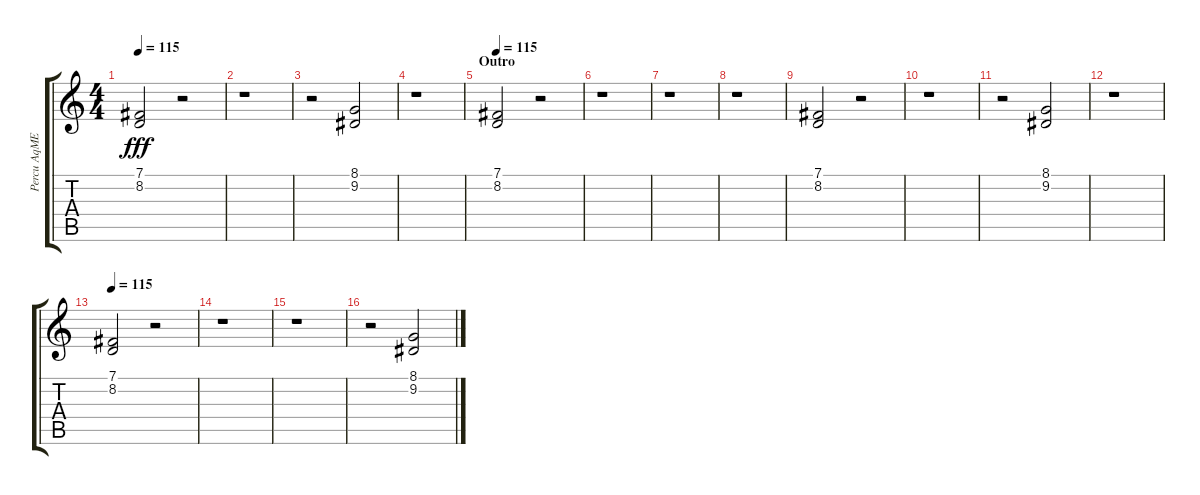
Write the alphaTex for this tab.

\track ("Percu AqME" "Percu AqME") {instrument tinklebell}
\staff {score tabs}
\tuning (B3 Gb3 D3 A2 E2 B1) {hide}
\ts (4 4)
\tempo 115
\clef g2
\ks c
(7.1 8.2).2{dy fff} r.2 |
r.1 |
r.2 (8.1 9.2).2 |
r.1 |
\section ("" "Outro")
\tempo 115
(7.1 8.2).2{volume 16 balance 0 instrument tinklebell} r.2 |
r.1 |
r.1 |
r.1 |
(7.1 8.2).2 r.2 |
r.1 |
r.2 (8.1 9.2).2 |
r.1 |
\section ("" "")
\tempo 115
(7.1 8.2).2{volume 16 balance 0 instrument tinklebell} r.2 |
r.1 |
r.1 |
r.2 (8.1 9.2).2
